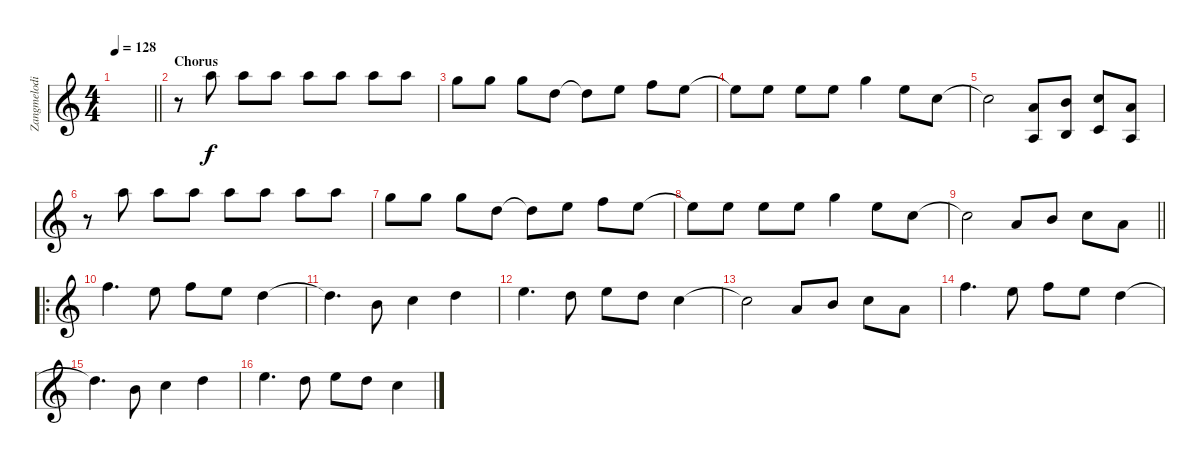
\track ("Zangmelodie" "Zangmelodi") {instrument distortionguitar}
\staff {score}
\tuning (E4 B3 G3 D3 A2 E2) {hide}
\ts (4 4)
\tempo 128
\clef g2
\barLineRight lightlight
\ks c
|
\section ("" "Chorus")
r.8 5.1.8 5.1.8 5.1.8 5.1.8 5.1.8 5.1.8 5.1.8 |
3.1.8 3.1.8 3.1.8 3.2.8 3.2{t}.8 0.1.8 1.1.8 0.1.8 |
0.1{t}.8 0.1.8 0.1.8 0.1.8 3.1.4 0.1.8 1.2.8 |
1.2{t}.2 (2.3 0.5).8 (0.2 2.5).8 (1.2 3.5).8 (2.3 0.5).8 |
r.8 5.1.8 5.1.8 5.1.8 5.1.8 5.1.8 5.1.8 5.1.8 |
3.1.8 3.1.8 3.1.8 3.2.8 3.2{t}.8 0.1.8 1.1.8 0.1.8 |
0.1{t}.8 0.1.8 0.1.8 0.1.8 3.1.4 0.1.8 1.2.8 |
\barLineRight lightlight
1.2{t}.2 2.3.8 0.2.8 1.2.8 2.3.8 |
\ro
1.1.4{d} 0.1.8 1.1.8 0.1.8 3.2.4 |
3.2{t}.4{d} 0.2.8 1.2.4 3.2.4 |
0.1.4{d} 3.2.8 0.1.8 3.2.8 1.2.4 |
1.2{t}.2 2.3.8 0.2.8 1.2.8 2.3.8 |
1.1.4{d} 0.1.8 1.1.8 0.1.8 3.2.4 |
3.2{t}.4{d} 0.2.8 1.2.4 3.2.4 |
0.1.4{d} 3.2.8 0.1.8 3.2.8 1.2.4
